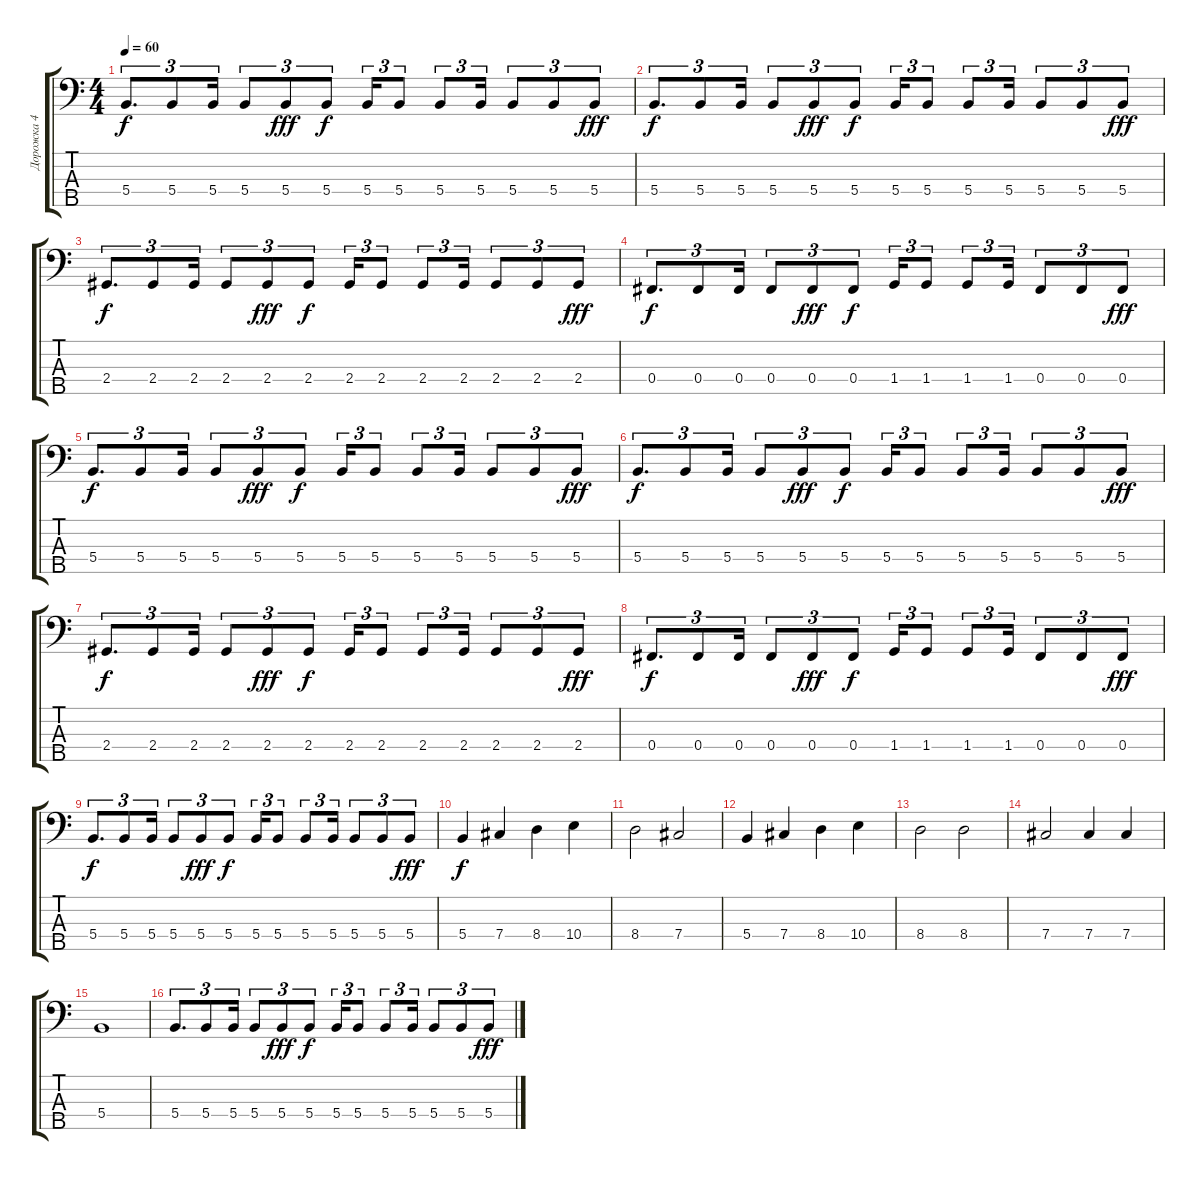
\track ("Дорожка 4" "Дорожка 4") {instrument electricbasspick}
\staff {score tabs}
\tuning (A2 E2 B1 Gb1 Db1) {hide}
\ts (4 4)
\tempo 60
\clef f4
\ks c
5.4.8{d tu (3 2) dy f} 5.4.8{tu (3 2)} 5.4.16{tu (3 2)} 5.4.8{tu (3 2)} 5.4.8{tu (3 2) dy fff} 5.4.8{tu (3 2) dy f} 5.4.16{tu (3 2)} 5.4.8{tu (3 2)} 5.4.8{tu (3 2)} 5.4.16{tu (3 2)} 5.4.8{tu (3 2)} 5.4.8{tu (3 2)} 5.4.8{tu (3 2) dy fff} |
5.4.8{d tu (3 2) dy f} 5.4.8{tu (3 2)} 5.4.16{tu (3 2)} 5.4.8{tu (3 2)} 5.4.8{tu (3 2) dy fff} 5.4.8{tu (3 2) dy f} 5.4.16{tu (3 2)} 5.4.8{tu (3 2)} 5.4.8{tu (3 2)} 5.4.16{tu (3 2)} 5.4.8{tu (3 2)} 5.4.8{tu (3 2)} 5.4.8{tu (3 2) dy fff} |
2.4.8{d tu (3 2) dy f} 2.4.8{tu (3 2)} 2.4.16{tu (3 2)} 2.4.8{tu (3 2)} 2.4.8{tu (3 2) dy fff} 2.4.8{tu (3 2) dy f} 2.4.16{tu (3 2)} 2.4.8{tu (3 2)} 2.4.8{tu (3 2)} 2.4.16{tu (3 2)} 2.4.8{tu (3 2)} 2.4.8{tu (3 2)} 2.4.8{tu (3 2) dy fff} |
0.4.8{d tu (3 2) dy f} 0.4.8{tu (3 2)} 0.4.16{tu (3 2)} 0.4.8{tu (3 2)} 0.4.8{tu (3 2) dy fff} 0.4.8{tu (3 2) dy f} 1.4.16{tu (3 2)} 1.4.8{tu (3 2)} 1.4.8{tu (3 2)} 1.4.16{tu (3 2)} 0.4.8{tu (3 2)} 0.4.8{tu (3 2)} 0.4.8{tu (3 2) dy fff} |
5.4.8{d tu (3 2) dy f} 5.4.8{tu (3 2)} 5.4.16{tu (3 2)} 5.4.8{tu (3 2)} 5.4.8{tu (3 2) dy fff} 5.4.8{tu (3 2) dy f} 5.4.16{tu (3 2)} 5.4.8{tu (3 2)} 5.4.8{tu (3 2)} 5.4.16{tu (3 2)} 5.4.8{tu (3 2)} 5.4.8{tu (3 2)} 5.4.8{tu (3 2) dy fff} |
5.4.8{d tu (3 2) dy f} 5.4.8{tu (3 2)} 5.4.16{tu (3 2)} 5.4.8{tu (3 2)} 5.4.8{tu (3 2) dy fff} 5.4.8{tu (3 2) dy f} 5.4.16{tu (3 2)} 5.4.8{tu (3 2)} 5.4.8{tu (3 2)} 5.4.16{tu (3 2)} 5.4.8{tu (3 2)} 5.4.8{tu (3 2)} 5.4.8{tu (3 2) dy fff} |
2.4.8{d tu (3 2) dy f} 2.4.8{tu (3 2)} 2.4.16{tu (3 2)} 2.4.8{tu (3 2)} 2.4.8{tu (3 2) dy fff} 2.4.8{tu (3 2) dy f} 2.4.16{tu (3 2)} 2.4.8{tu (3 2)} 2.4.8{tu (3 2)} 2.4.16{tu (3 2)} 2.4.8{tu (3 2)} 2.4.8{tu (3 2)} 2.4.8{tu (3 2) dy fff} |
0.4.8{d tu (3 2) dy f} 0.4.8{tu (3 2)} 0.4.16{tu (3 2)} 0.4.8{tu (3 2)} 0.4.8{tu (3 2) dy fff} 0.4.8{tu (3 2) dy f} 1.4.16{tu (3 2)} 1.4.8{tu (3 2)} 1.4.8{tu (3 2)} 1.4.16{tu (3 2)} 0.4.8{tu (3 2)} 0.4.8{tu (3 2)} 0.4.8{tu (3 2) dy fff} |
5.4.8{d tu (3 2) dy f} 5.4.8{tu (3 2)} 5.4.16{tu (3 2)} 5.4.8{tu (3 2)} 5.4.8{tu (3 2) dy fff} 5.4.8{tu (3 2) dy f} 5.4.16{tu (3 2)} 5.4.8{tu (3 2)} 5.4.8{tu (3 2)} 5.4.16{tu (3 2)} 5.4.8{tu (3 2)} 5.4.8{tu (3 2)} 5.4.8{tu (3 2) dy fff} |
5.4.4{dy f} 7.4.4 8.4.4 10.4.4 |
8.4.2 7.4.2 |
5.4.4 7.4.4 8.4.4 10.4.4 |
8.4.2 8.4.2 |
7.4.2 7.4.4 7.4.4 |
5.4.1 |
5.4.8{d tu (3 2)} 5.4.8{tu (3 2)} 5.4.16{tu (3 2)} 5.4.8{tu (3 2)} 5.4.8{tu (3 2) dy fff} 5.4.8{tu (3 2) dy f} 5.4.16{tu (3 2)} 5.4.8{tu (3 2)} 5.4.8{tu (3 2)} 5.4.16{tu (3 2)} 5.4.8{tu (3 2)} 5.4.8{tu (3 2)} 5.4.8{tu (3 2) dy fff}
